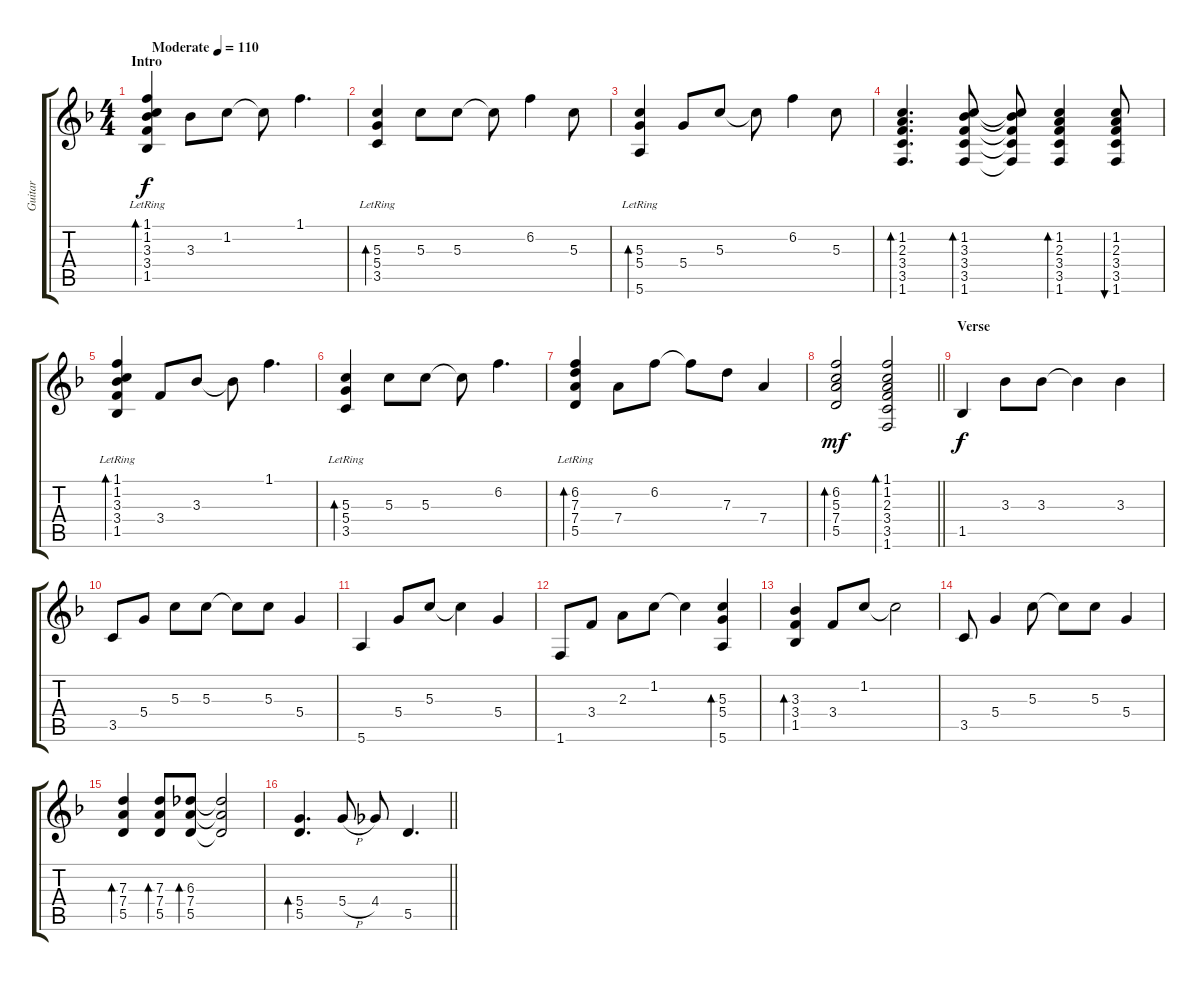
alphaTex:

\track ("Guitar" "Guitar") {instrument acousticguitarsteel}
\staff {score tabs}
\tuning (E4 B3 G3 D3 A2 E2) {hide}
\ts (4 4)
\section ("" "Intro")
\tempo (110 "Moderate")
\clef g2
\ks f
(1.1{lr} 1.2{lr} 3.3{lr} 3.4{lr} 1.5{lr}).4{bd 240 dy f instrument acousticguitarsteel} 3.3.8 1.2.8 1.2{t}.8 1.1.4{d} |
(5.3{lr} 5.4{lr} 3.5{lr}).4{bd 240} 5.3.8 5.3.8 5.3{t}.8 6.2.4 5.3.8 |
(5.3{lr} 5.4{lr} 5.6{lr}).4{bd 120} 5.4.8 5.3.8 5.3{t}.8 6.2.4 5.3.8 |
(1.2 2.3 3.4 3.5 1.6).4{d bd 60} (1.2 3.3 3.4 3.5 1.6).8{bd 30} (1.2{t} 3.3{t} 3.4{t} 3.5{t} 1.6{t}).8 (1.2 2.3 3.4 3.5 1.6).4{bd 60} (1.2 2.3 3.4 3.5 1.6).8{bu 30} |
(1.1{lr} 1.2{lr} 3.3{lr} 3.4{lr} 1.5{lr}).4{bd 120} 3.4.8 3.3.8 3.3{t}.8 1.1.4{d} |
(5.3{lr} 5.4{lr} 3.5{lr}).4{bd 120} 5.3.8 5.3.8 5.3{t}.8 6.2.4{d} |
(6.2{lr} 7.3{lr} 7.4{lr} 5.5{lr}).4{bd 120} 7.4.8 6.2.8 6.2{t}.8 7.3.8 7.4.4 |
\barLineRight lightlight
(6.2 5.3 7.4 5.5).2{bd 240 dy mf} (1.1 1.2 2.3 3.4 3.5 1.6).2{bd 120} |
\section ("" "Verse")
1.5.4{dy f} 3.3.8 3.3.8 3.3{t}.4 3.3.4 |
3.5.8 5.4.8 5.3.8 5.3.8 5.3{t}.8 5.3.8 5.4.4 |
5.6.4 5.4.8 5.3.8 5.3{t}.4 5.4.4 |
1.6.8 3.4.8 2.3.8 1.2.8 1.2{t}.4 (5.3 5.4 5.6).4{bd 60} |
(3.3 3.4 1.5).4{bd 120} 3.4.8 1.2.8 1.2{t}.2 |
3.5.8 5.4.4 5.3.8 5.3{t}.8 5.3.8 5.4.4 |
(7.3 7.4 5.5).4{bd 60} (7.3 7.4 5.5).8{bd 30} (6.3 7.4 5.5).8{bd 60} (6.3{t} 7.4{t} 5.5{t}).2 |
\barLineRight lightlight
(5.4 5.5).4{d bd 60} 5.4{h}.8 4.4.8 5.5.4{d}
